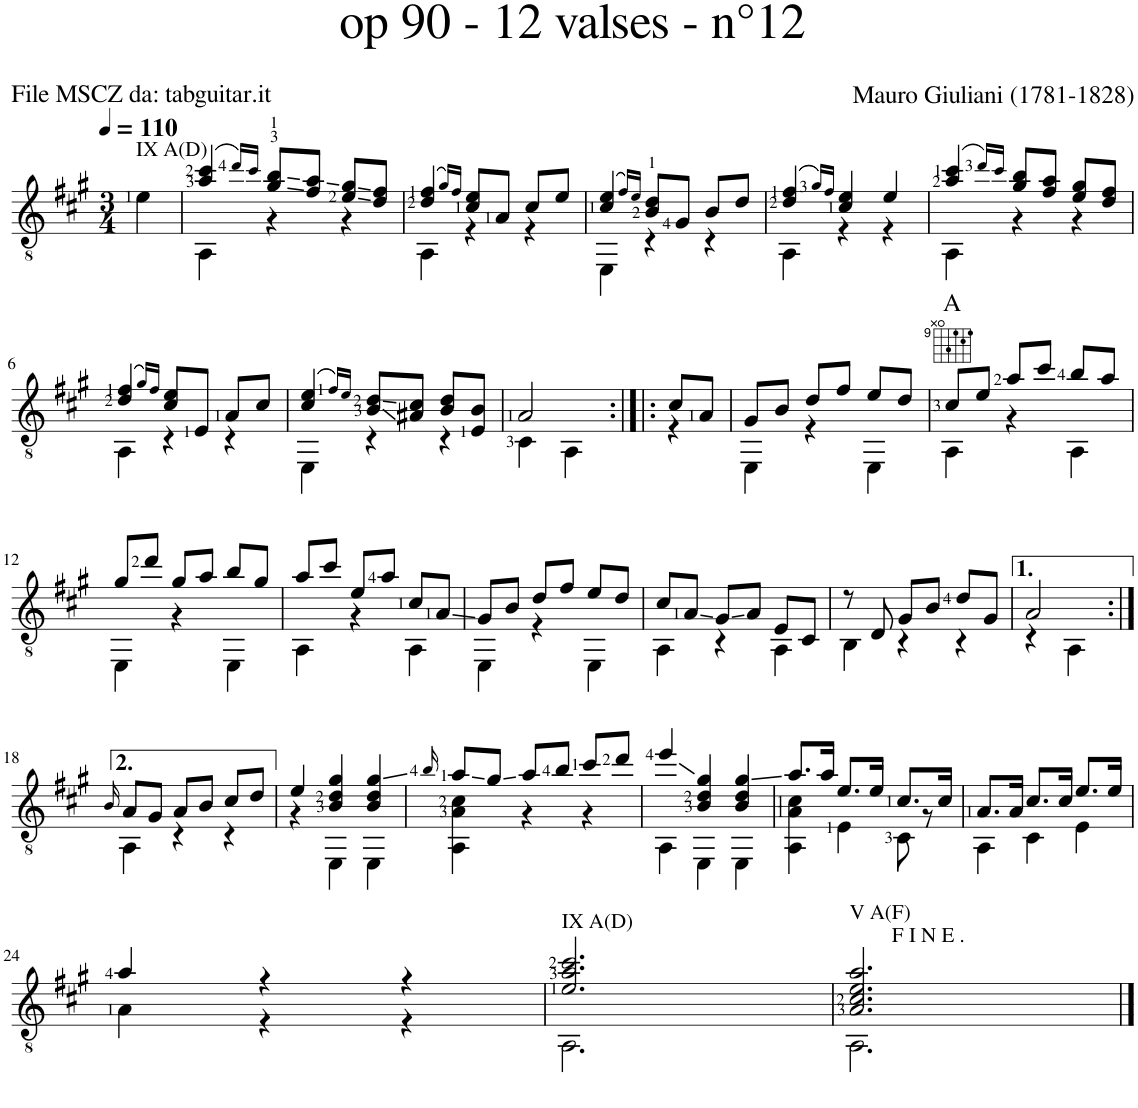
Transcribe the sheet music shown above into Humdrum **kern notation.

**kern	**harte
*part1	*part1
*staff1	*
*I"Guitar	*
*I'Guit.	*
*clefGv2	*
*k[f#c#g#]	*
*M3/4	*
*MM110	*
=	=
!LO:TX:a:t=IX A(D)	!
4e\	.
=1	=1
*^	*
(4a/ 4cc#/	4AA\	.
16qdd/LL)	.	.
16qcc#/JJ	.	.
8g#/ 8b/L	4r	.
8f#/ 8a/J	.	.
8e/ 8g#/L	4r	.
8d/ 8f#/J	.	.
=2	=2	=2
(4d/ 4f#/	4AA\	.
16qg#/LL)	.	.
16qf#/JJ	.	.
8c#/ 8e/L	4r	.
8A/J	.	.
8c#/L	4r	.
8e/J	.	.
=3	=3	=3
(4c#/ 4e/	4EE\	.
16qf#/LL)	.	.
16qe/JJ	.	.
8B/ 8d/L	4r	.
8G#/J	.	.
8B/L	4r	.
8d/J	.	.
=4	=4	=4
(4d/ 4f#/	4AA\	.
16qg#/LL)	.	.
16qf#/JJ	.	.
4c#/ 4e/	4r	.
4e/	4r	.
=5	=5	=5
(4a/ 4cc#/	4AA\	.
16qdd/LL)	.	.
16qcc#/JJ	.	.
8g#/ 8b/L	4r	.
8f#/ 8a/J	.	.
8e/ 8g#/L	4r	.
8d/ 8f#/J	.	.
!!LO:LB:g=z	!!
=6	=6	=6
(4d/ 4f#/	4AA\	.
16qg#/LL)	.	.
16qf#/JJ	.	.
8c#/ 8e/L	4r	.
8E/J	.	.
8A/L	4r	.
8c#/J	.	.
=7	=7	=7
(4c#/ 4e/	4EE\	.
16qf#/LL)	.	.
16qe/JJ	.	.
8B/ 8d/L	4r	.
8A#X/ 8c#/J	.	.
8B/ 8d/L	4r	.
8E/ 8B/J	.	.
=8	=8	=8
2A/	4C#\	.
.	4AA\	.
=9:|!|:	=9:|!|:	=9:|!|:
8c#/L	4r	.
8A/J	.	.
=10	=10	=10
8G#/L	4EE\	.
8B/J	.	.
8d/L	4r	.
8f#/J	.	.
8e/L	4EE\	.
8d/J	.	.
=11	=11	=11
8c#/L	4AA\	A:maj
8e/J	.	.
8a/L	4r	.
8cc#/J	.	.
8b/L	4AA\	.
8a/J	.	.
!!LO:LB:g=z	!!
=12	=12	=12
8g#/L	4EE\	.
8dd/J	.	.
8g#/L	4r	.
8a/J	.	.
8b/L	4EE\	.
8g#/J	.	.
=13	=13	=13
8a/L	4AA\	.
8cc#/J	.	.
8e/L	4r	.
8a/J	.	.
8c#/L	4AA\	.
8A/J	.	.
=14	=14	=14
8G#/L	4EE\	.
8B/J	.	.
8d/L	4r	.
8f#/J	.	.
8e/L	4EE\	.
8d/J	.	.
=15	=15	=15
8c#/L	4AA\	.
8A/J	.	.
8G#/L	4r	.
8A/J	.	.
8E/L	4AA\	.
8C#/J	.	.
=16	=16	=16
8r	4BB\	.
8D/	.	.
8G#/L	4r	.
8B/J	.	.
8d/L	4r	.
8G#/J	.	.
=17	=17	=17
2A/	4r	.
.	4AA\	.
!!LO:LB:g=z	!!
=18:|!	=18:|!	=18:|!
16qB/	.	.
8A/L	4AA\	.
8G#/J	.	.
8A/L	4r	.
8B/J	.	.
8c#/L	4r	.
8d/J	.	.
=19	=19	=19
4e/	4r	.
4B/ 4d/ 4g#/	4EE\	.
4B/ 4d/ 4g#/	4EE\	.
=20	=20	=20
16qb/	.	.
8a/L	4AA\ 4A\ 4c#\	.
8g#/J	.	.
8a/L	4r	.
8b/J	.	.
8cc#/L	4r	.
8dd/J	.	.
=21	=21	=21
4ee/	4AA\	.
4B/ 4d/ 4g#/	4EE\	.
4B/ 4d/ 4g#/	4EE\	.
=22	=22	=22
8.a/L	4AA\ 4A\ 4c#\	.
16a/Jk	.	.
8.e/L	4E\	.
16e/Jk	.	.
8.c#/L	8C#\	.
.	8r	.
16c#/Jk	.	.
=23	=23	=23
8.A/L	4AA\	.
16A/Jk	.	.
8.c#/L	4C#\	.
16c#/Jk	.	.
8.e/L	4E\	.
16e/Jk	.	.
!!LO:LB:g=z	!!
=24	=24	=24
4a/	4A\	.
4r	4r	.
4r	4r	.
=25	=25	=25
!LO:TX:a:t=IX A(D)	!	!
2.e/ 2.a/ 2.cc#/	2.AA\	.
=26	=26	=26
!LO:TX:a:t=V A(F)	!	!
2.A/ 2.c#/ 2.e/ 2.a/	2.AA\	.
*v	*v	*
==	==
*-	*-
